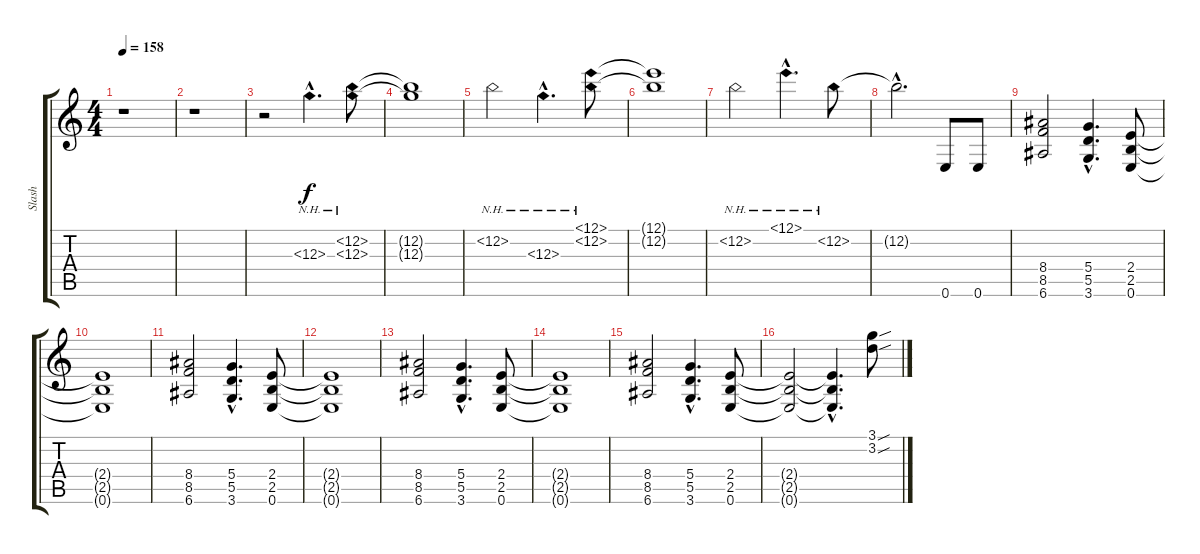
\track ("Slash" "Slash") {instrument distortionguitar}
\staff {score tabs}
\tuning (E4 B3 G3 D3 A2 E2) {hide}
\ts (4 4)
\tempo 158
\clef g2
\ks c
r.1{dy f instrument distortionguitar} |
r.1 |
r.2 12.3{nh hac}.4{d} (12.2{nh} 12.3{nh}).8 |
(12.2{t} 12.3{t}).1 |
12.2{nh}.2 12.3{nh hac}.4{d} (12.1{nh} 12.2{nh}).8 |
(12.1{t} 12.2{t}).1 |
12.2{nh}.2 12.1{nh hac}.4{d} 12.2{nh}.8 |
12.2{hac t}.2{d} 0.6.8 0.6.8 |
(8.4 8.5 6.6).2 (5.4{hac} 5.5{hac} 3.6{hac}).4{d} (2.4 2.5 0.6).8 |
(2.4{t} 2.5{t} 0.6{t}).1 |
(8.4 8.5 6.6).2 (5.4{hac} 5.5{hac} 3.6{hac}).4{d} (2.4 2.5 0.6).8 |
(2.4{t} 2.5{t} 0.6{t}).1 |
(8.4 8.5 6.6).2 (5.4{hac} 5.5{hac} 3.6{hac}).4{d} (2.4 2.5 0.6).8 |
(2.4{t} 2.5{t} 0.6{t}).1 |
(8.4 8.5 6.6).2 (5.4{hac} 5.5{hac} 3.6{hac}).4{d} (2.4 2.5 0.6).8 |
(2.4{t} 2.5{t} 0.6{t}).2 (2.4{hac t} 2.5{hac t} 0.6{hac t}).4{d} (3.1{sou} 3.2{sou}).8
